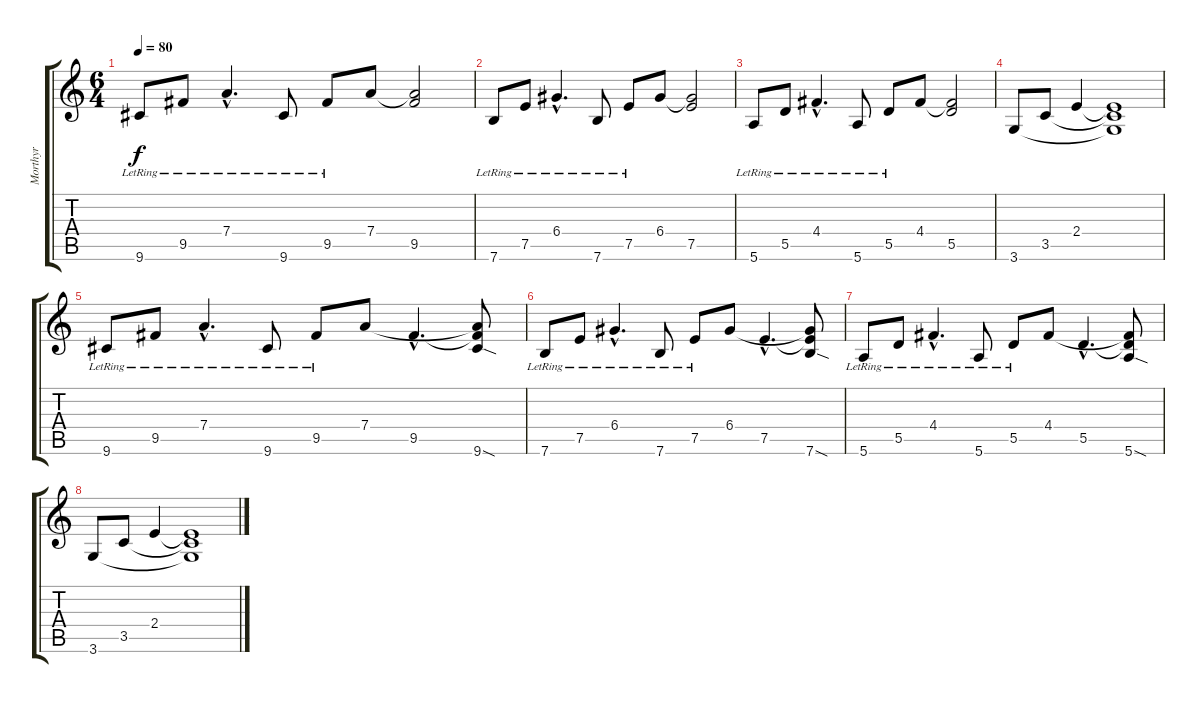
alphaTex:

\track ("Morthyr" "Morthyr") {instrument electricguitarmuted}
\staff {score tabs}
\tuning (E4 B3 G3 D3 A2 E2) {hide}
\ts (6 4)
\tempo 80
\clef g2
\ks c
9.6{lr}.8{dy f instrument electricguitarmuted} 9.5{lr}.8 7.4{hac lr}.4{d} 9.6{lr}.8 9.5{lr}.8 7.4.8 (7.4{t} 9.5).2 |
7.6{lr}.8 7.5{lr}.8 6.4{hac lr}.4{d} 7.6{lr}.8 7.5{lr}.8 6.4.8 (6.4{t} 7.5).2 |
5.6{lr}.8 5.5{lr}.8 4.4{hac lr}.4{d} 5.6{lr}.8 5.5{lr}.8 4.4.8 (4.4{t} 5.5).2 |
3.6.8 3.5.8 2.4.4 (2.4{t} 3.5{t} 3.6{t}).1 |
9.6{lr}.8 9.5{lr}.8 7.4{hac lr}.4{d} 9.6{lr}.8 9.5{lr}.8 7.4.8 9.5{hac}.4{d} (7.4{t} 9.5{t} 9.6{sod}).8 |
7.6{lr}.8 7.5{lr}.8 6.4{hac lr}.4{d} 7.6{lr}.8 7.5{lr}.8 6.4.8 7.5{hac}.4{d} (6.4{t} 7.5{t} 7.6{sod}).8 |
5.6{lr}.8 5.5{lr}.8 4.4{hac lr}.4{d} 5.6{lr}.8 5.5{lr}.8 4.4.8 5.5{hac}.4{d} (4.4{t} 5.5{t} 5.6{sod}).8 |
3.6.8 3.5.8 2.4.4 (2.4{t} 3.5{t} 3.6{t}).1
